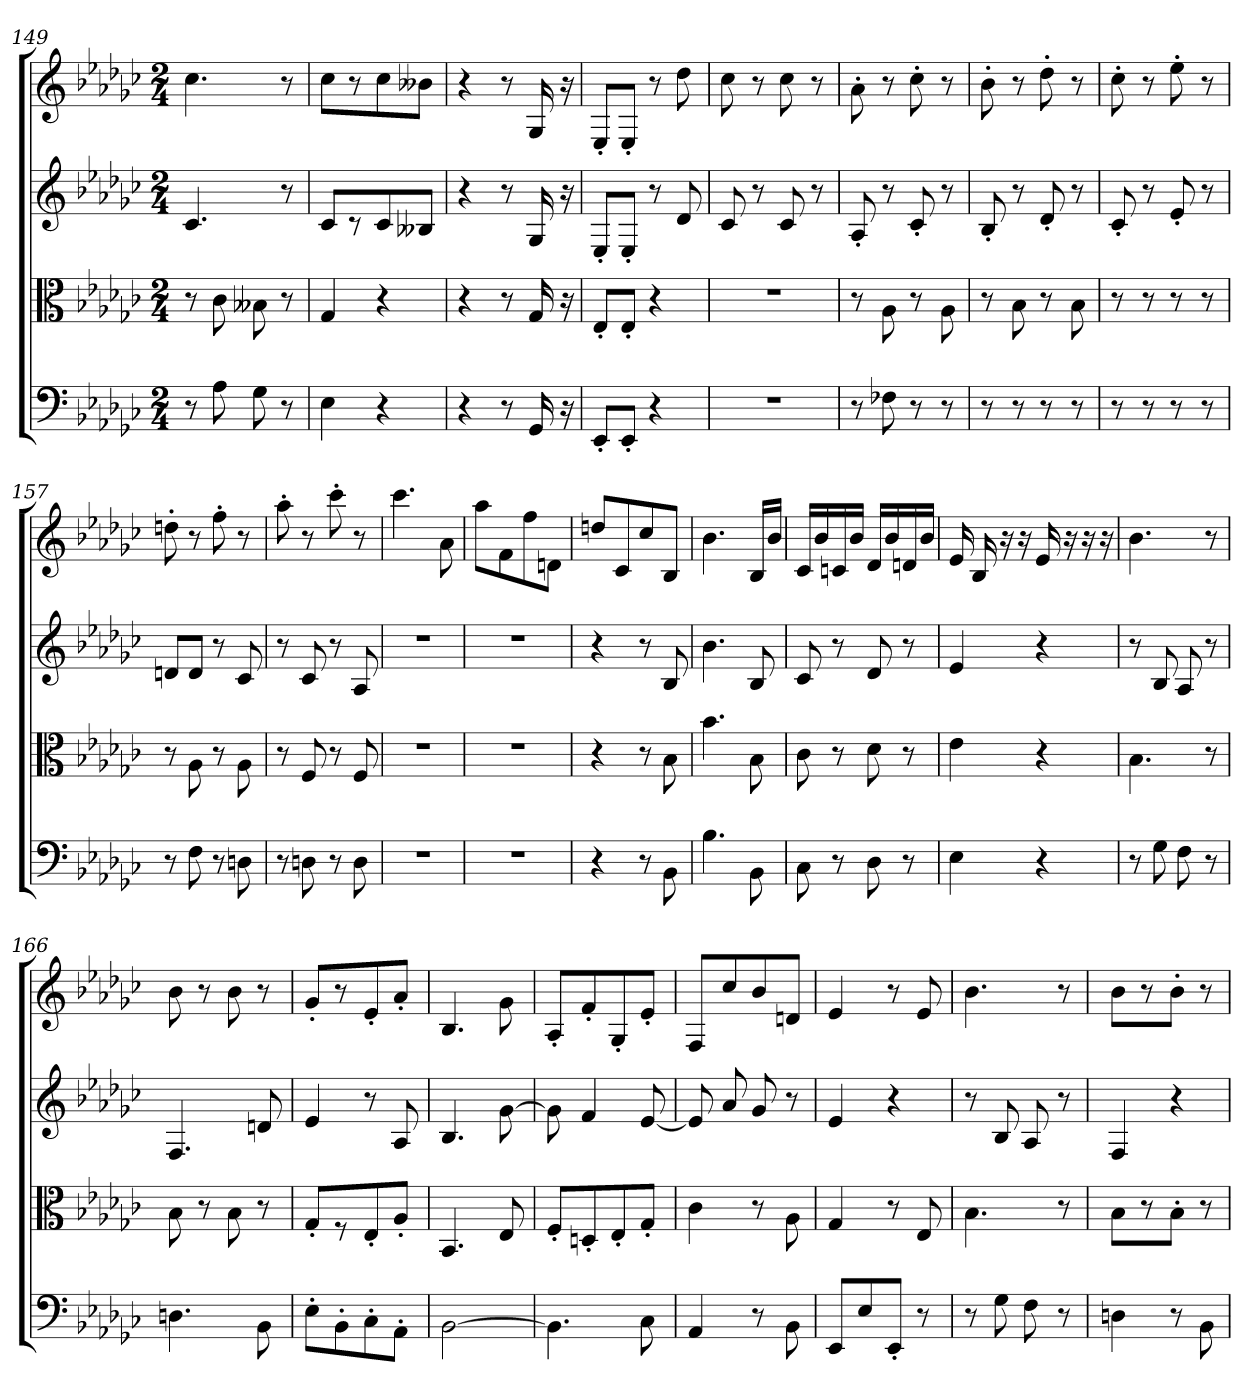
**kern	**kern	**kern	**kern
*part4	*part3	*part2	*part1
*staff4	*staff3	*staff2	*staff1
*clefF4	*clefC3	*clefG2	*clefG2
*k[b-e-a-d-g-c-]	*k[b-e-a-d-g-c-]	*k[b-e-a-d-g-c-]	*k[b-e-a-d-g-c-]
*e-:	*e-:	*e-:	*e-:
*M2/4	*M2/4	*M2/4	*M2/4
=149	=149	=149	=149
8r	8r	4.c-/	4.cc-\
8A-\	8c-\	.	.
8G-\	8B--X\	.	.
8r	8r	8r	8r
=150	=150	=150	=150
4E-\	4G-/	8c-/L	8cc-\L
.	.	8r	8r
4r	4r	8c-/	8cc-\
.	.	8B--X/J	8b--X\J
=151	=151	=151	=151
4r	4r	4r	4r
8r	8r	8r	8r
16GG-/	16G-/	16G-/	16G-/
16r	16r	16r	16r
=152	=152	=152	=152
8EE-'/L	8E-'/L	8E-'/L	8E-'/L
8EE-'/J	8E-'/J	8E-'/J	8E-'/J
4r	4r	8r	8r
.	.	8d-/	8dd-\
=153	=153	=153	=153
2r	2r	8c-/	8cc-\
.	.	8r	8r
.	.	8c-/	8cc-\
.	.	8r	8r
=154	=154	=154	=154
8r	8r	8A-'/	8a-'\
8F-X\	8A-\	8r	8r
8r	8r	8c-'/	8cc-'\
8r	8A-\	8r	8r
=155	=155	=155	=155
8r	8r	8B-'/	8b-'\
8r	8B-\	8r	8r
8r	8r	8d-'/	8dd-'\
8r	8B-\	8r	8r
=156	=156	=156	=156
8r	8r	8c-'/	8cc-'\
8r	8r	8r	8r
8r	8r	8e-'/	8ee-'\
8r	8r	8r	8r
=157	=157	=157	=157
8r	8r	8dn/L	8ddn'\
8F\	8A-\	8d/J	8r
8r	8r	8r	8ff'\
8Dn\	8A-\	8c-/	8r
=158	=158	=158	=158
8r	8r	8r	8aa-'\
8Dn\	8F/	8c-/	8r
8r	8r	8r	8ccc-'\
8D\	8F/	8A-/	8r
=159	=159	=159	=159
2r	2r	2r	4.ccc-\
.	.	.	8a-\
=160	=160	=160	=160
2r	2r	2r	8aa-\L
.	.	.	8f\
.	.	.	8ff\
.	.	.	8dn\J
=161	=161	=161	=161
4r	4r	4r	8ddn/L
.	.	.	8c-/
8r	8r	8r	8cc-/
8BB-\	8B-\	8B-/	8B-/J
=162	=162	=162	=162
4.B-\	4.b-\	4.b-\	4.b-\
8BB-\	8B-\	8B-/	16B-/LL
.	.	.	16b-/JJ
=163	=163	=163	=163
8C-\	8c-\	8c-/	16c-/LL
.	.	.	16b-/
8r	8r	8r	16cn/
.	.	.	16b-/JJ
8D-\	8d-\	8d-/	16d-/LL
.	.	.	16b-/
8r	8r	8r	16dn/
.	.	.	16b-/JJ
=164	=164	=164	=164
4E-\	4e-\	4e-/	16e-/
.	.	.	16B-/
.	.	.	16r
.	.	.	16r
4r	4r	4r	16e-/
.	.	.	16r
.	.	.	16r
.	.	.	16r
=165	=165	=165	=165
8r	4.B-\	8r	4.b-\
8G-\	.	8B-/	.
8F\	.	8A-/	.
8r	8r	8r	8r
=166	=166	=166	=166
4.Dn\	8B-\	4.F/	8b-\
.	8r	.	8r
.	8B-\	.	8b-\
8BB-\	8r	8dn/	8r
=167	=167	=167	=167
8E-'\L	8G-'/L	4e-/	8g-'/L
8BB-'\	8r	.	8r
8C-'\	8E-'/	8r	8e-'/
8AA-'\J	8A-'/J	8A-/	8a-'/J
=168	=168	=168	=168
[2BB-\	4.BB-/	4.B-/	4.B-/
.	8E-/	[8g-\	8g-\
=169	=169	=169	=169
4.BB-\]	8F'/L	8g-\]	8A-'/L
.	8Dn'/	4f/	8f'/
.	8E-'/	.	8G-'/
8C-\	8G-'/J	[8e-/	8e-'/J
=170	=170	=170	=170
4AA-/	4c-\	8e-/]	8F/L
.	.	8a-/	8cc-/
8r	8r	8g-/	8b-/
8BB-\	8A-\	8r	8dn/J
=171	=171	=171	=171
8EE-/L	4G-/	4e-/	4e-/
8E-/	.	.	.
8EE-'/J	8r	4r	8r
8r	8E-/	.	8e-/
=172	=172	=172	=172
8r	4.B-\	8r	4.b-\
8G-\	.	8B-/	.
8F\	.	8A-/	.
8r	8r	8r	8r
=173	=173	=173	=173
4Dn\	8B-\L	4F/	8b-\L
.	8r	.	8r
8r	8B-'\J	4r	8b-'\J
8BB-\	8r	.	8r
=	=	=	=
*-	*-	*-	*-
